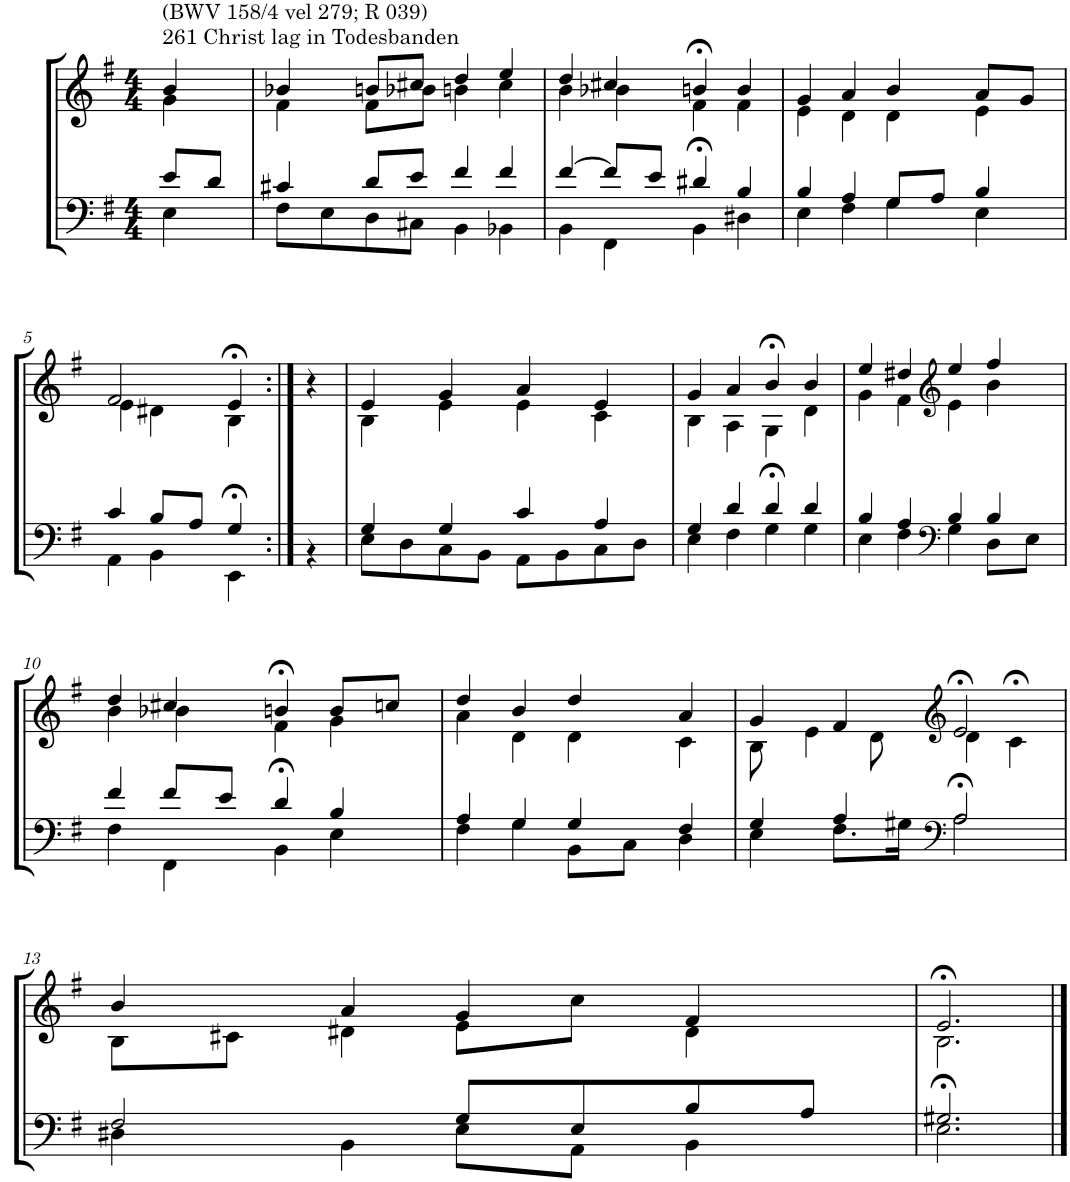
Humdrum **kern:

**kern	**kern
*part2	*part1
*staff2	*staff1
*I"Tenor/Baß	*I"Sopran/Alt
*clefF4	*clefG2
*k[f#]	*k[f#]
*M4/4	*M4/4
=1	=1
*^	*^
!	!	!LO:TX:a:t=261 Christ lag in Todesbanden	!
!	!	!LO:TX:a:t=(BWV 158/4 vel 279; R 039)	!
8e/L	4E\	4b/	4g\
8d/J	.	.	.
=2	=2	=2	=2
4c#X/	8F#\L	4b-X/	4f#\
.	8E\	.	.
8d/L	8D\	8bn/L	8f#\L
8e/J	8C#X\J	8cc#X/J	8b-X\J
4f#/	4BB\	4dd/	4bn\
4f#/	4BB-X\	4ee/	4cc#\
=3	=3	=3	=3
[4f#/	4BB\	4dd/	4b\
8f#/L]	4FF#\	4cc#X/	4b-X\
8e/J	.	.	.
4d#X/	4BB>\	4bn>/	4f#\
4B/	4D#X\	4b/	4f#\
=4	=4	=4	=4
4B/	4E\	4g/	4e\
4A/	4F#\	4a/	4d\
8G/L	4G\	4b/	4d\
8A/J	.	.	.
4B/	4E\	8a/L	4e\
.	.	8g/J	.
!!LO:LB:g=z	!!
=5	=5	=5	=5
4c/	4AA\	2f#/	4e\
8B/L	4BB\	.	4d#X\
8A/J	.	.	.
4G/	4EE>\	4e>/	4B\
*	*	*v	*v
=6:|!	=6:|!	=6:|!
4ryy	4r	4r
=7	=7	=7
*	*	*^
4G/	8E\L	4e/	4B\
.	8D\	.	.
4G/	8C\	4g/	4e\
.	8BB\J	.	.
4c/	8AA\L	4a/	4e\
.	8BB\	.	.
4A/	8C\	4e/	4c\
.	8D\J	.	.
=8	=8	=8	=8
4G/	4E\	4g/	4B\
4d/	4F#\	4a/	4A\
4d/	4G>\	4b>/	4G\
4d/	4G\	4b/	4d\
=9	=9	=9	=9
4B/	4E\	4ee/	4g\
4A/	4F#\	4dd#X/	4f#\
*clefF4	*	*clefG2	*
4B/	4G\	4ee/	4e\
4B/	8D\L	4ff#/	4b\
.	8E\J	.	.
!!LO:LB:g=z	!!
=10	=10	=10	=10
4f#/	4F#\	4dd/	4b\
8f#/L	4FF#\	4cc#X/	4b-X\
8e/J	.	.	.
4d/	4BB>\	4bn>/	4f#\
4B/	4E\	8b/L	4g\
.	.	8ccn/J	.
=11	=11	=11	=11
4A/	4F#\	4dd/	4a\
4G/	4G\	4b/	4d\
4G/	8BB\L	4dd/	4d\
.	8C\J	.	.
4F#/	4D\	4a/	4c\
=12	=12	=12	=12
4G/	4E\	4g/	8B\
.	.	.	4e\
4A/	8.F#\L	4f#/	.
.	.	.	8d\
.	16G#X\Jk	.	.
*clefF4	*	*clefG2	*
2A/	2A>\	2e>/	4d\
.	.	.	4c>\
!!LO:LB:g=z	!!
=13	=13	=13	=13
2F#/	4D#X\	4b/	8B\L
.	.	.	8c#X\J
.	4BB\	4a/	4d#X\
8G/L	8E\L	4g/	8e\L
8E/	8AA\J	.	8cc\J
8B/	4BB\	4f#/	4d#\
8A/J	.	.	.
=14	=14	=14	=14
2.G#X/	2.E>\	2.e>/	2.B\
*v	*v	*	*
*	*v	*v
==	==
*-	*-
